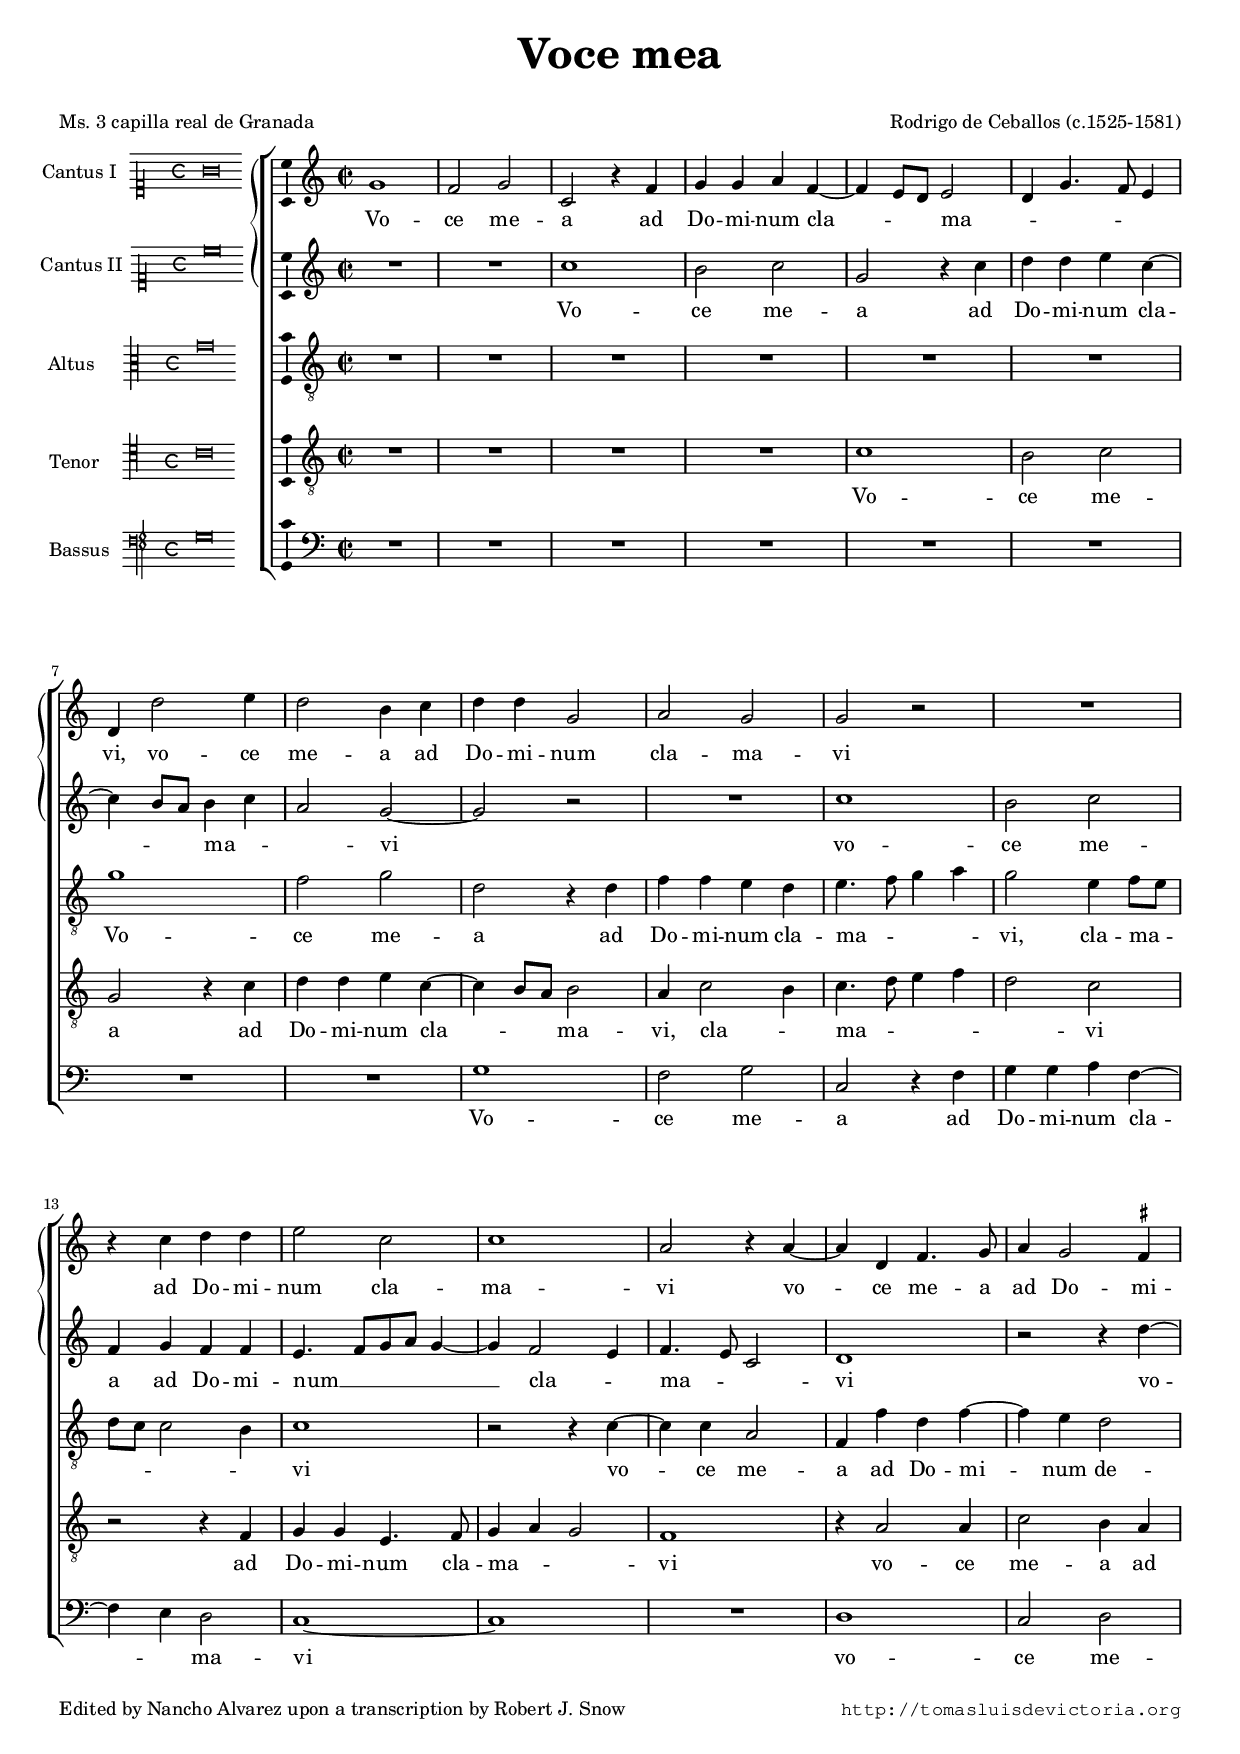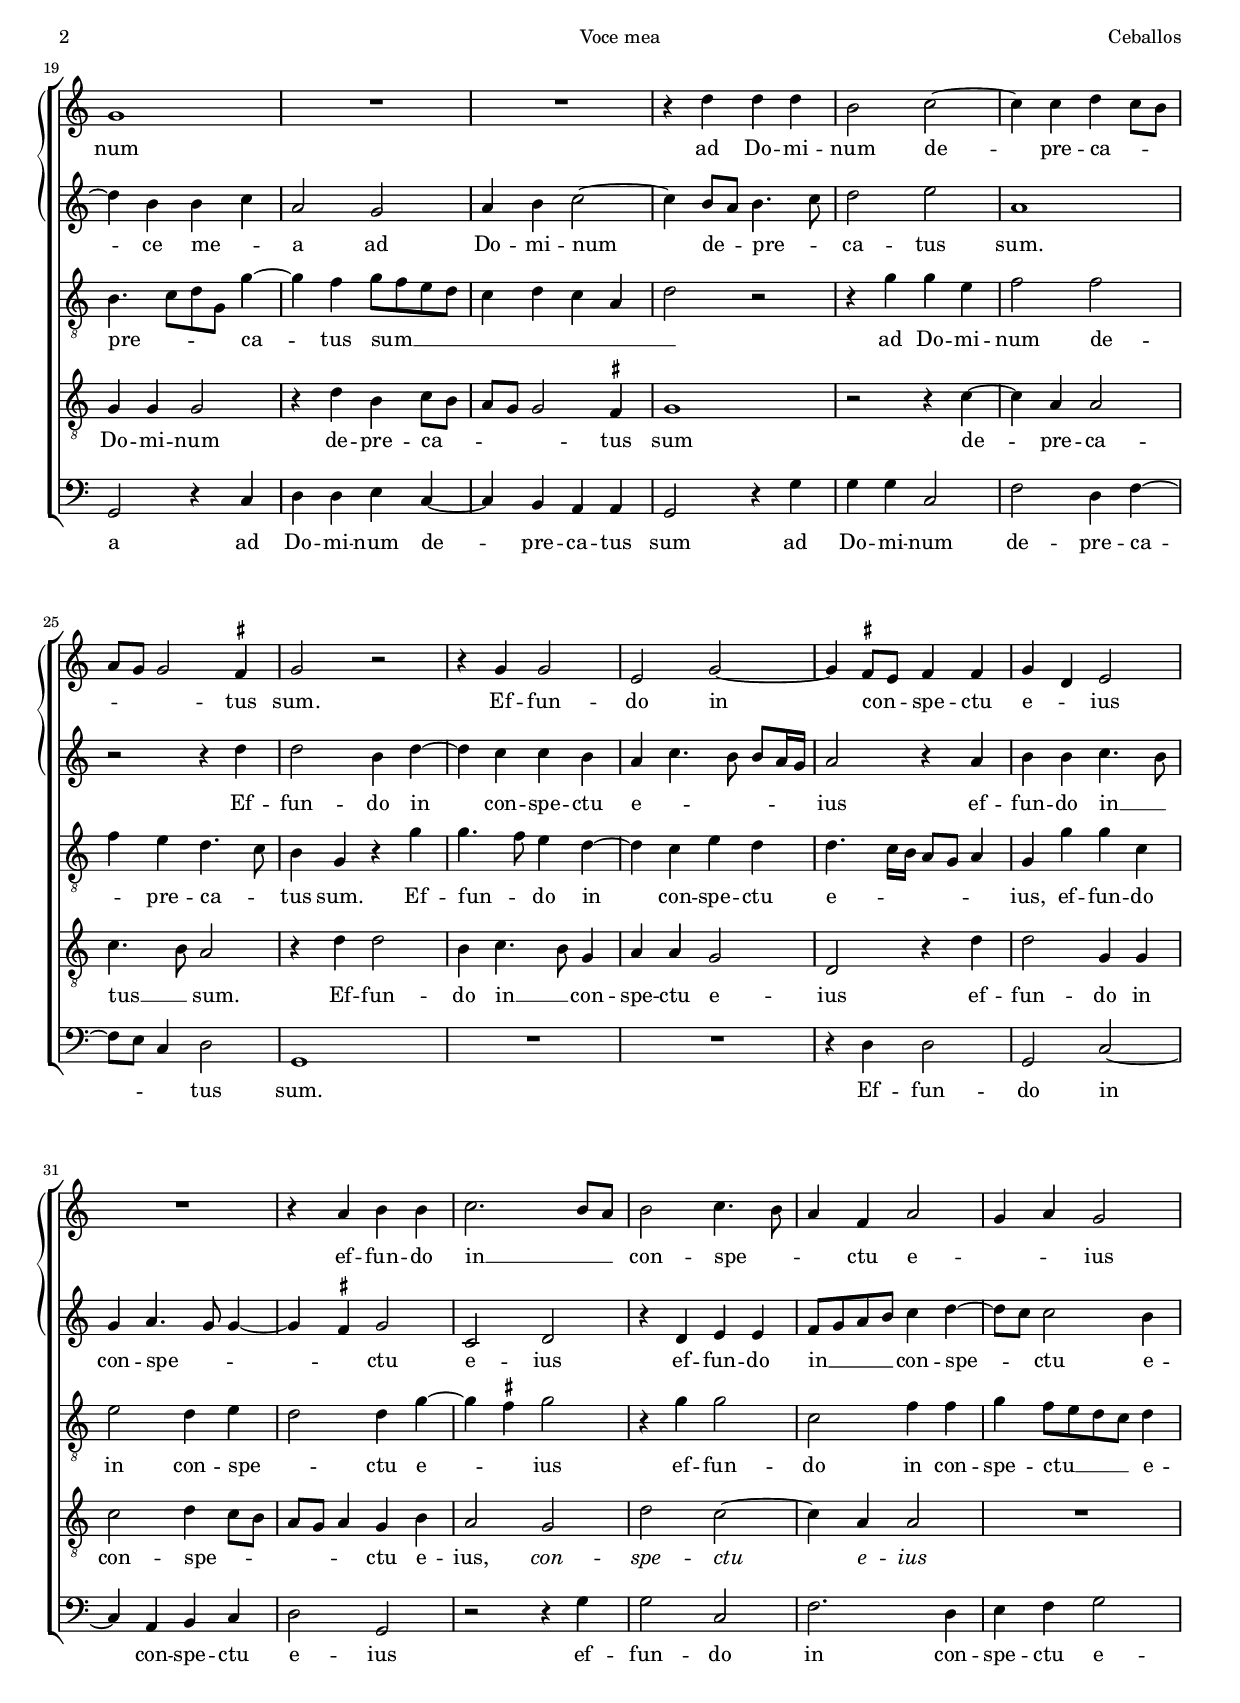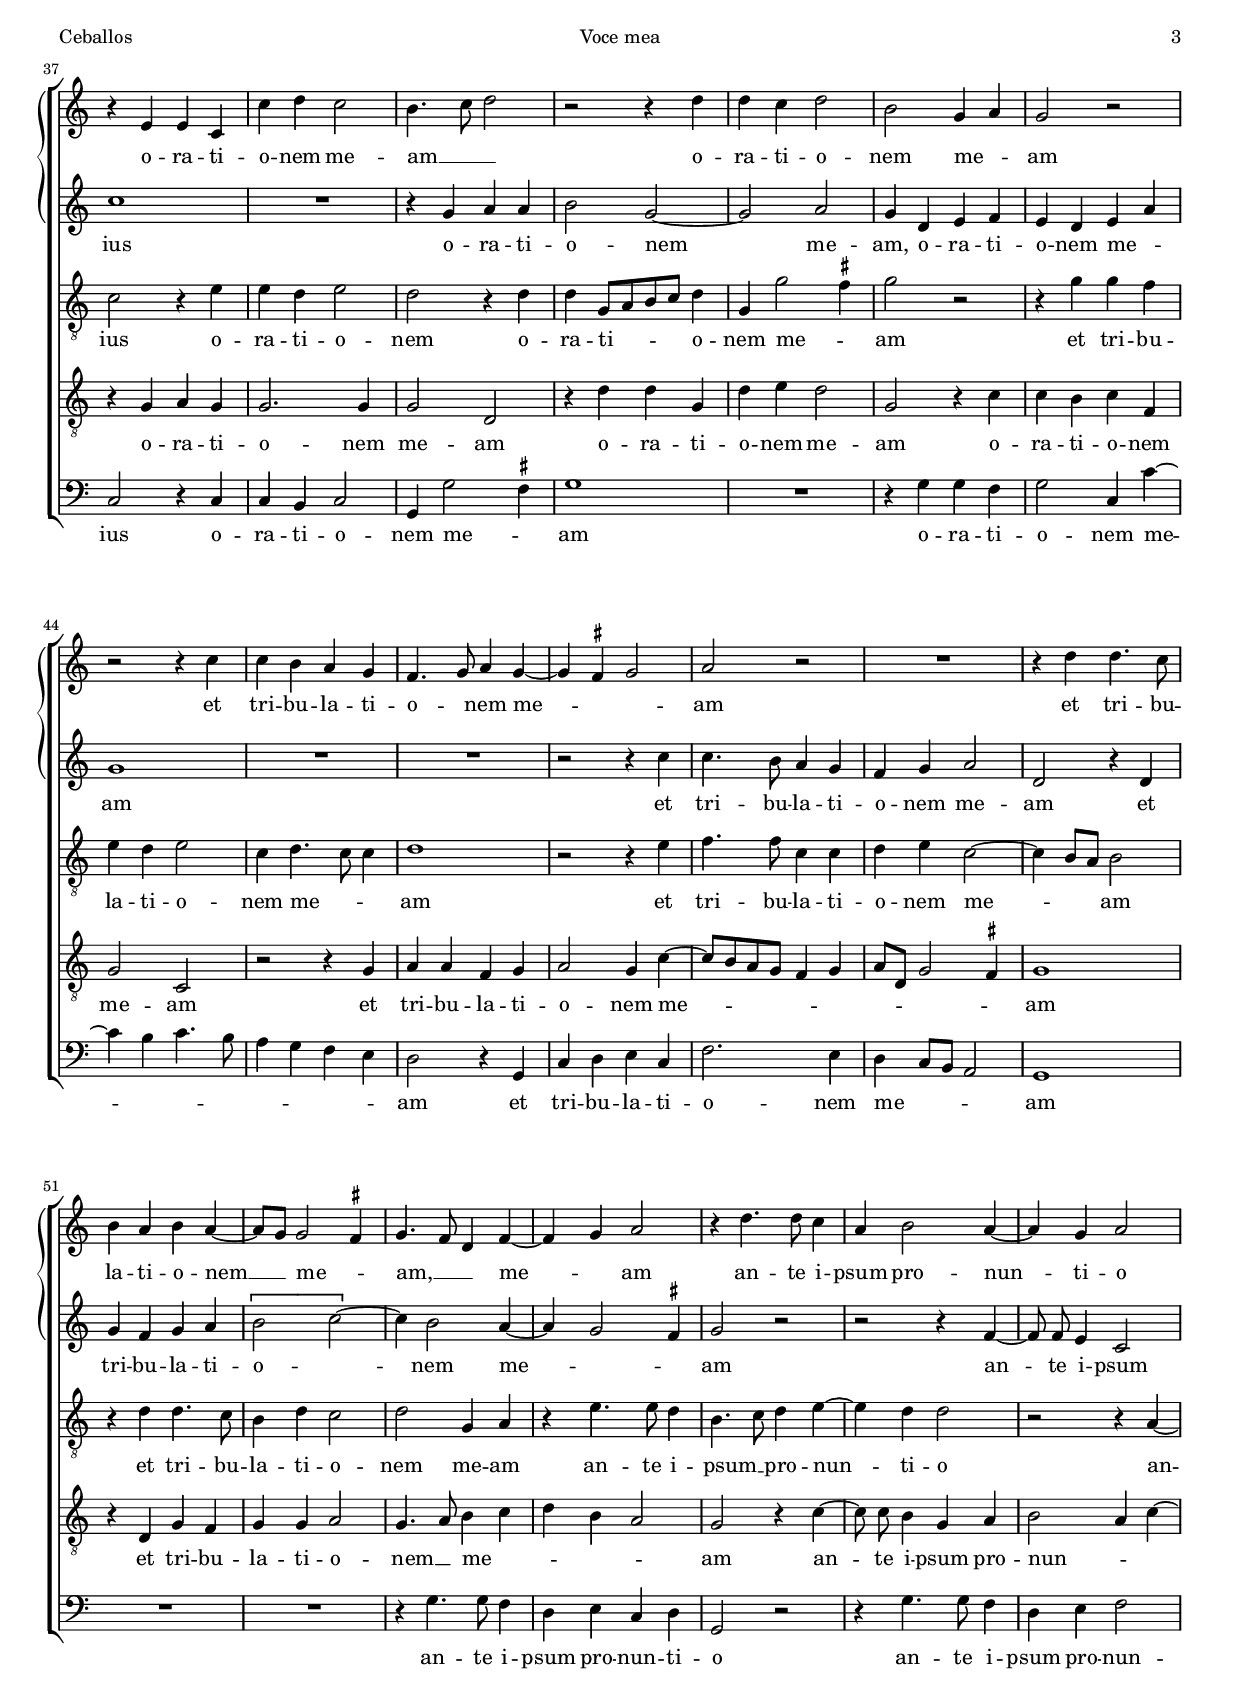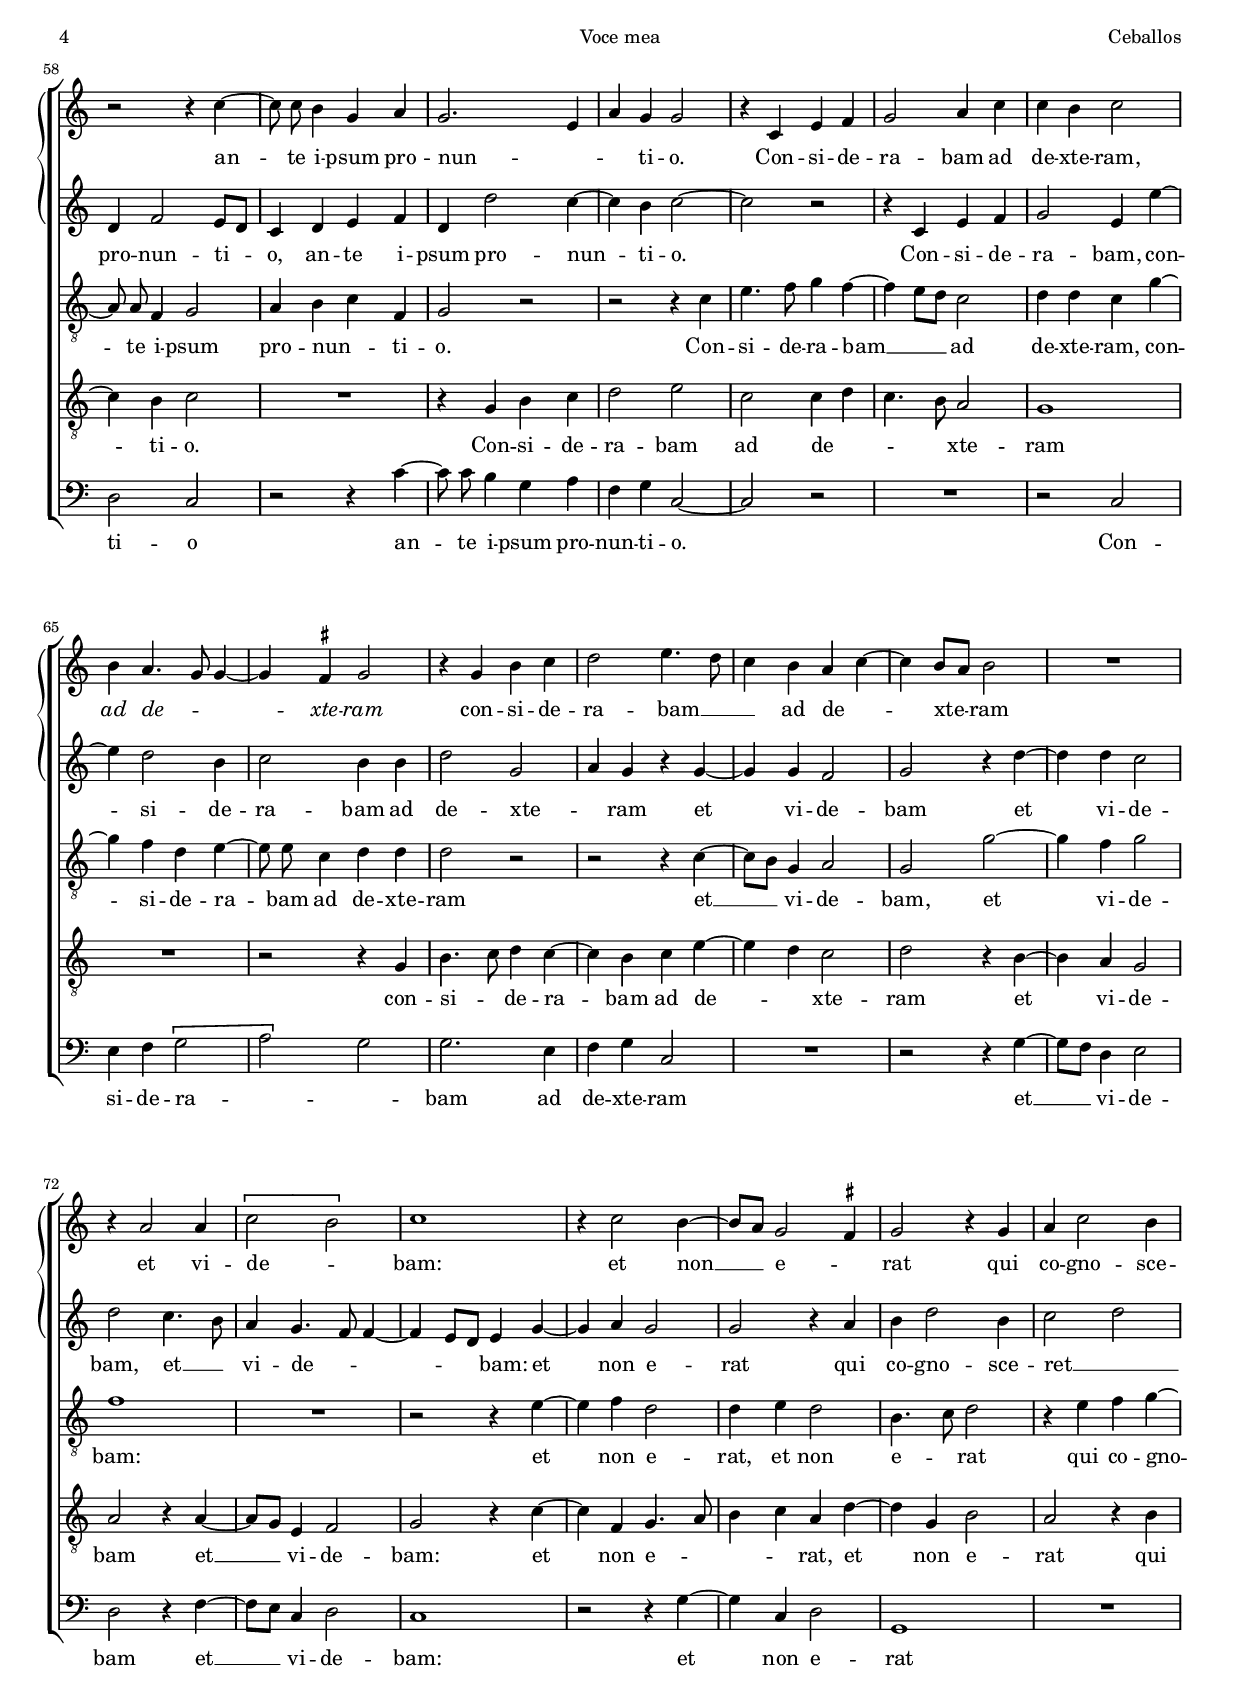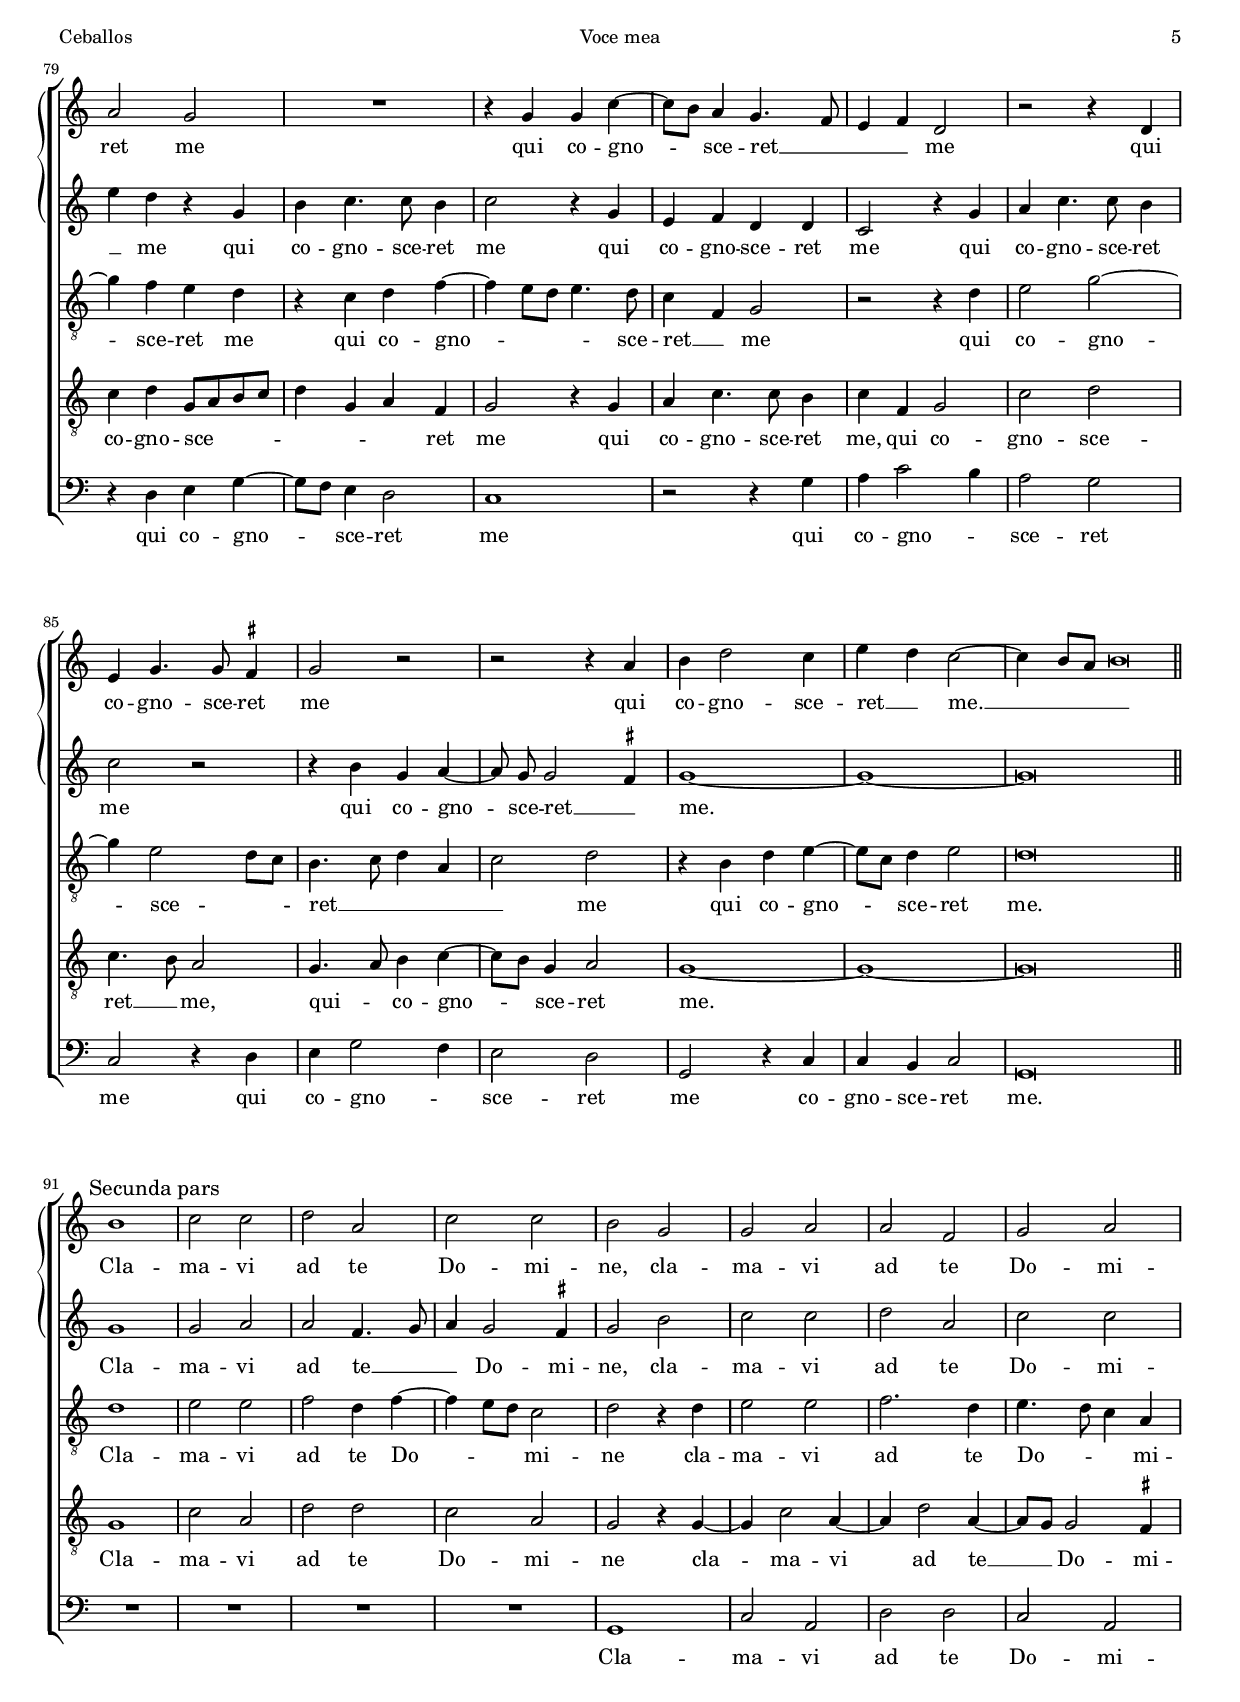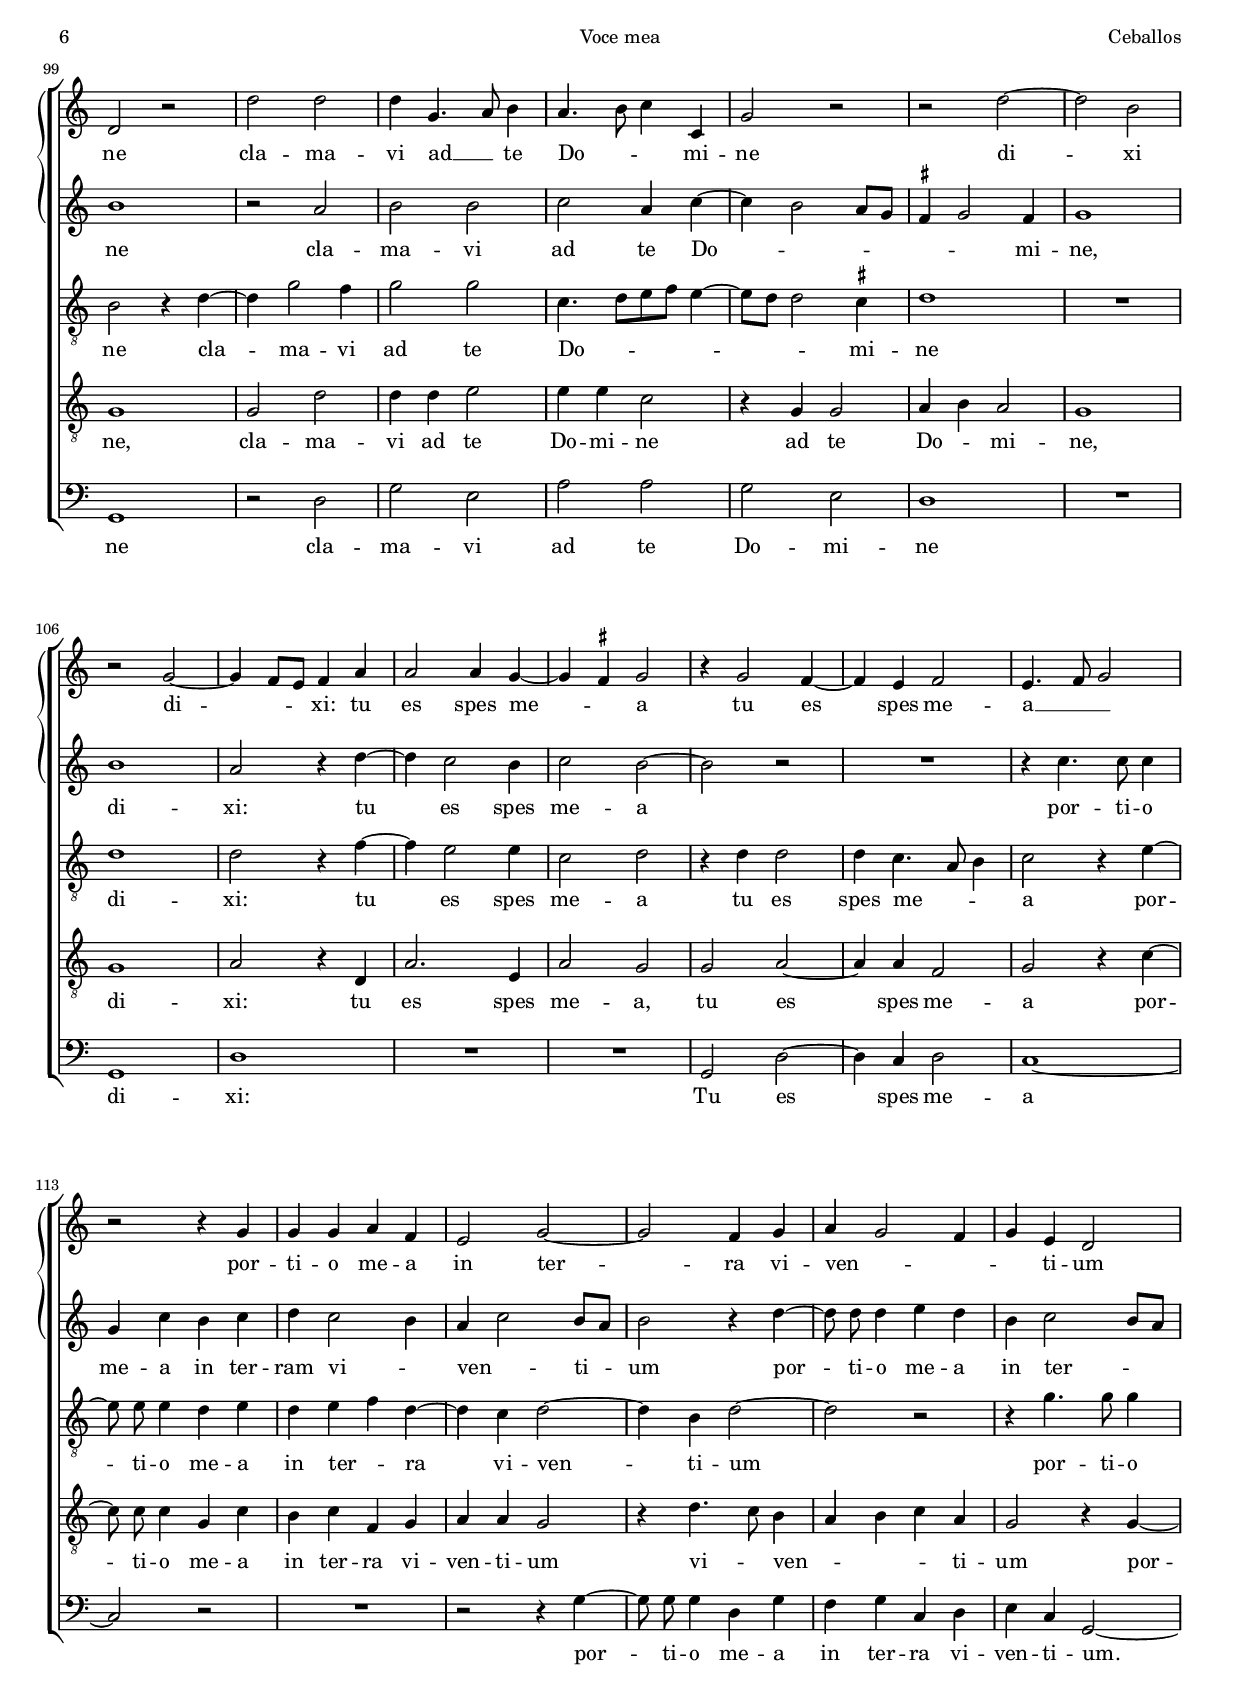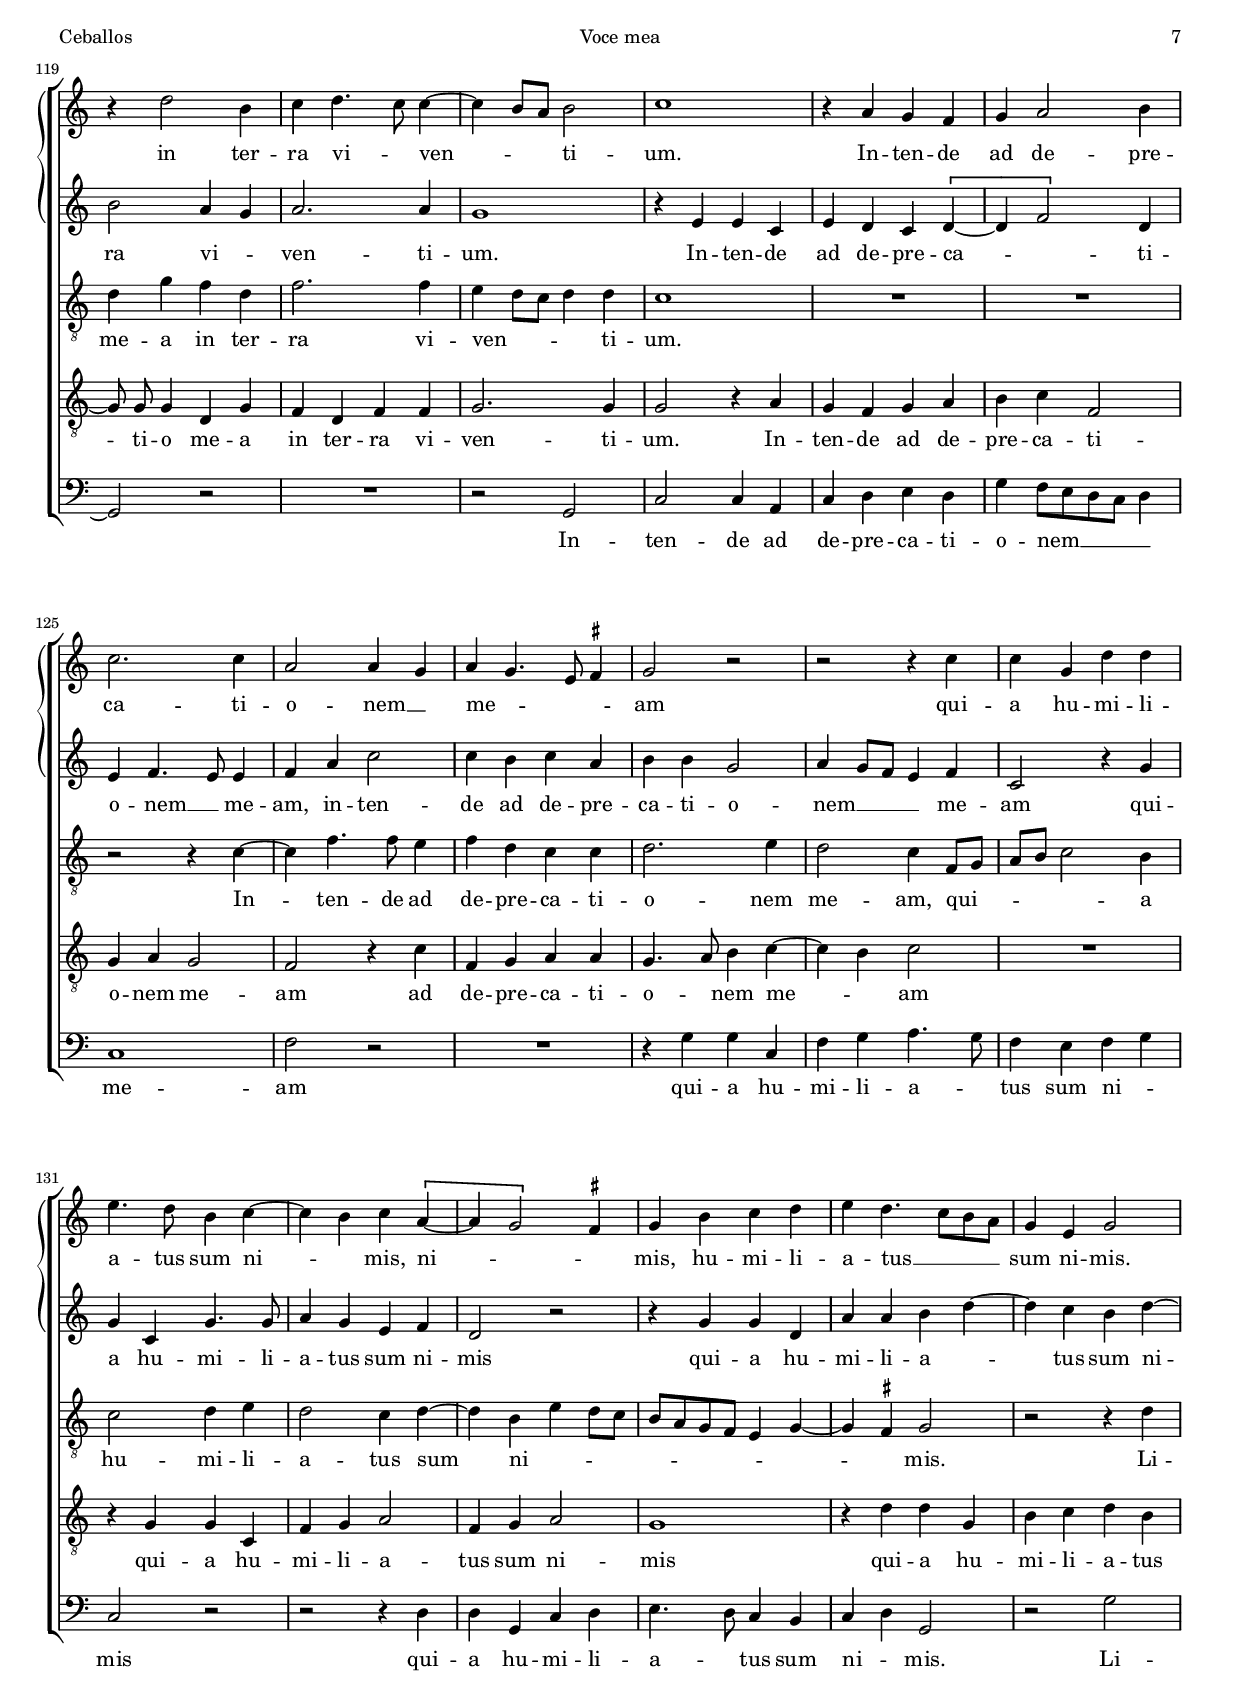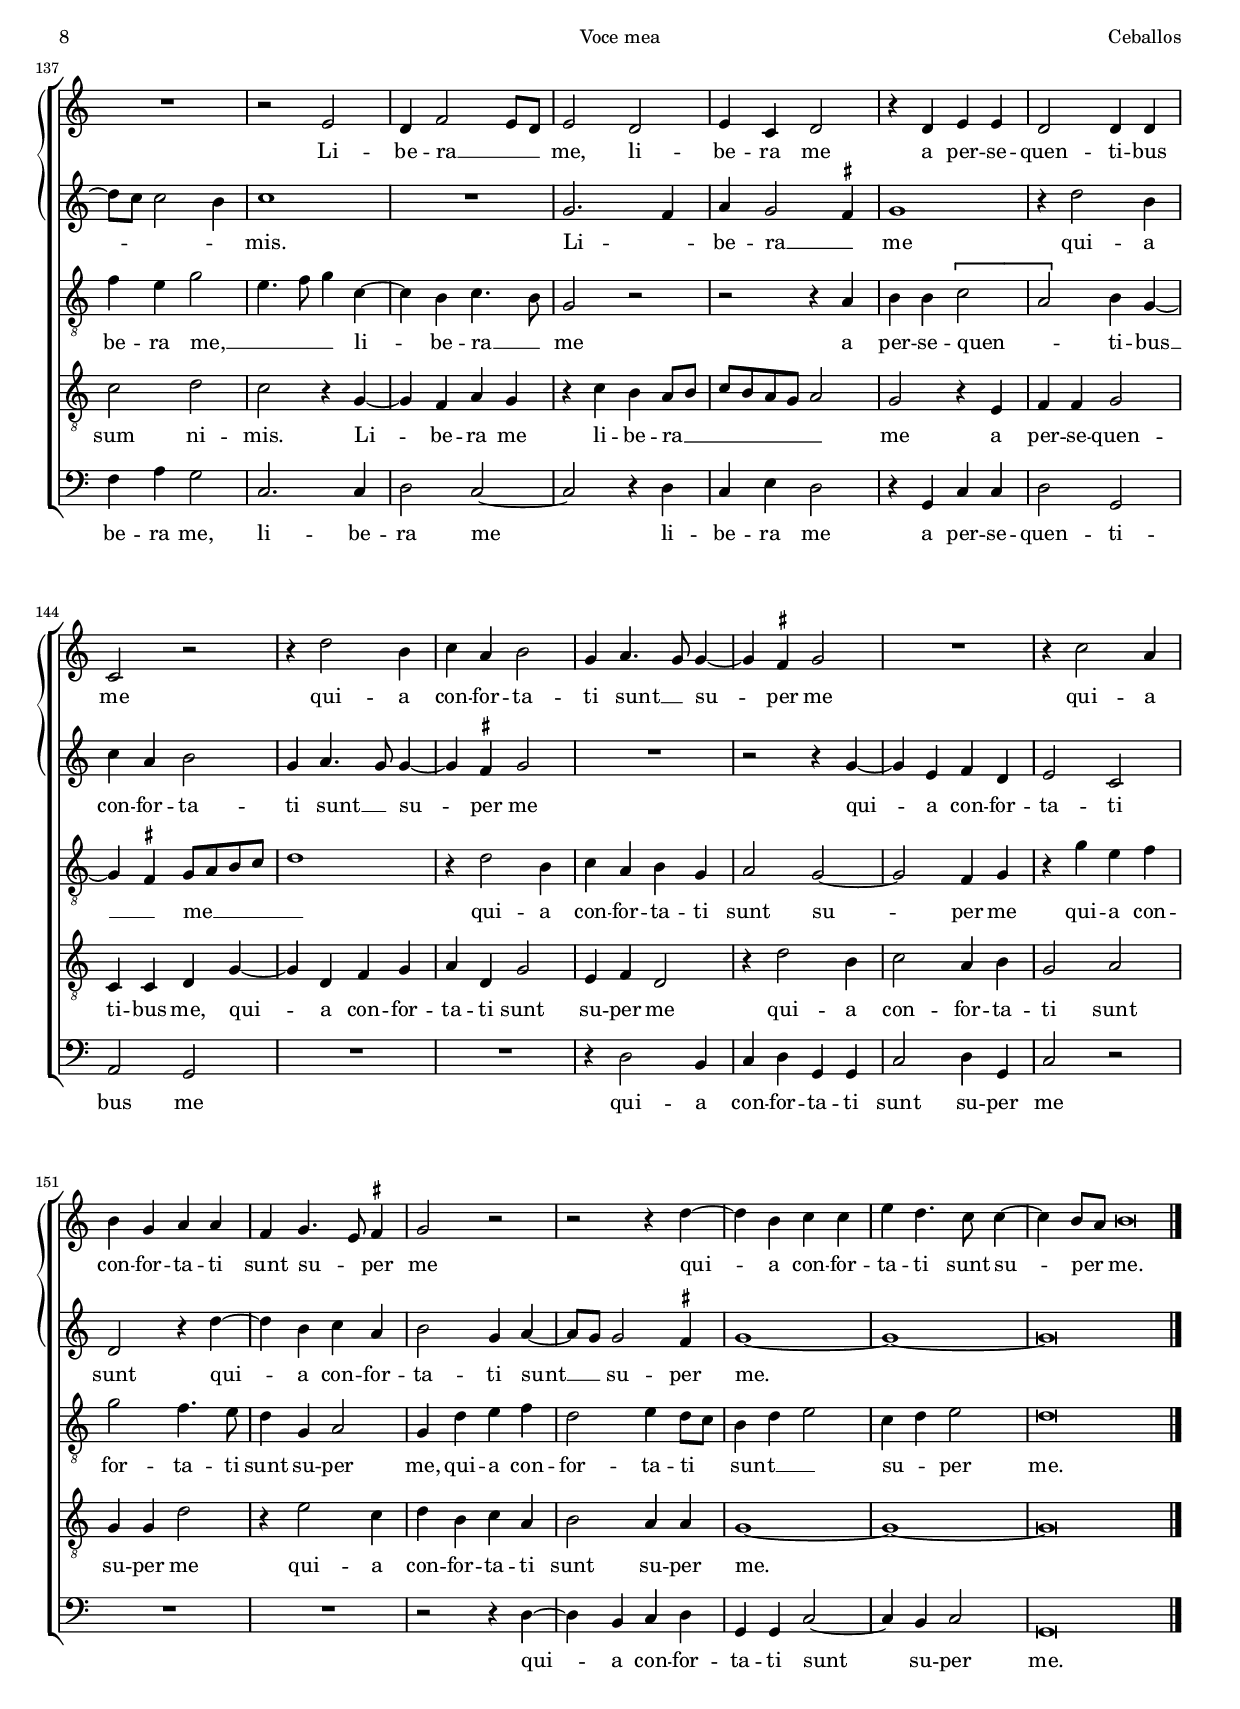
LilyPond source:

\version "2.18.0"

#(set-default-paper-size "a4")
#(set-global-staff-size 16.4)
#(ly:set-option 'point-and-click #f)
%mobile -s14.5 -i3.3

italicas=\override LyricText.font-shape = #'italic
rectas=\override LyricText.font-shape = #'upright
ss=\once \set suggestAccidentals = ##t
incipitwidth = 19
mtempo={\tempo 4 = 100}
mtempob={\tempo 4 = 50}
mt=#(define-music-function (parser location offset) (number?) ; move lyric text
      #{ \once \override LyricText.X-offset = -$offset #})

htitle="Voce mea"
hcomposer="Ceballos"

\header {
	title=\markup{\fontsize #3 "Voce mea"}
	%subtitle=""
	subsubtitle=\markup{\null \vspace #1 }
	composer="Rodrigo de Ceballos (c.1525-1581)"
        pdfauthor=\composer
	%opus="(-)"
	poet=\markup{"Ms. 3 capilla real de Granada"}
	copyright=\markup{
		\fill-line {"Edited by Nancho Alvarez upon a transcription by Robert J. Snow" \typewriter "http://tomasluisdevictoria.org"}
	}
%	tagline=""
}

global={\key c \major \time 2/2 \skip 1*90 \bar "||" \break
        \override Score.RehearsalMark.break-visibility=#end-of-line-invisible
        \override Score.RehearsalMark.self-alignment-X=#left
        \mark \markup{\fontsize #-1 "Secunda pars"}
        \skip 1*67
	\bar "|."
}


cantus=\relative c''{
	g1
	f2 g
	c,2 r4 f
	g g a f ~
	f e8 d e2
	d4 g4. f8 e4
	d4 d'2 e4
	d2 b4 c
	d d g,2
	a2 g
	g r 
	R1
	r4 c d d
	e2 c
	c1
	a2 r4 a ~
	a d, f4. g8
	a4 g2 \ss fis4
	g1
	R1*2
	r4 d' d d
	b2 c ~
	c4 c d c8 b
	a8 g g2 \ss fis4
	g2 r
	r4 g g2
	e2 g ~
	g4 \ss fis8 e fis4 fis
	g d e2
	R1
	r4 a b b
	c2. b8 a
	b2 c4. b8
	a4 f a2
	g4 a g2
	r4 e e c
	c' d c2
	b4. c8 d2
	r2 r4 d
	d c d2
	b g4 a
	g2 r
	r r4 c
	c b a g
	f4. g8 a4 g ~
	g \ss fis g2
	a r
	R1
	r4 d d4. c8
	b4 a b a ~
	a8 g g2 \ss fis4
	g4. f8 d4 f ~
	f g a2
	r4 d4. d8 c4
	a b2 a4 ~
	a g a2
	r2 r4 c ~
	c8 \noBeam c b4 g a
	g2. e4
	a g g2
	r4 c, e f
	g2 a4 c
	c b c2
	b4 a4. g8 g4 ~
	g \ss fis g2
	r4 g b c
	d2 e4. d8
	c4 b a c ~
	c b8 a b2
	R1
	r4 a2 a4
	\[c2 b\]
	c1
	r4 c2 b4 ~
	b8 a g2 \ss fis4
	g2 r4 g
	a c2 b4
	a2 g
	R1
	r4 g g c ~
	c8 b a4 g4. f8
	e4 f d2
	r2 r4 d
	e4 g4. g8 \ss fis4
	g2 r
	r2 r4 a
	b d2 c4
	e d c2 ~
	c4 b8 a \mtempob b\breve*1/4 \mtempo
	b1
	c2 c
	d a
	c c
	b g
	g a
	a f
	g a
	d, r
	d' d
	d4 g,4. a8 b4
	a4. b8 c4 c,
	g'2 r
	r2 d' ~
	d b
	r2 g ~
	g4 f8 e f4 a
	a2 a4 g ~
	g \ss fis g2
	r4 g2 f4 ~
	f e f2
	e4. f8 g2
	r2 r4 g
	g g a f
	e2 g ~
	g2 f4 g
	a4 g2 f4
	g e d2
	r4 d'2 b4
	c d4. c8 c4 ~
	c b8 a b2
	c1
	r4 a g f
	g a2 b4
	c2. c4
	a2 a4 g
	a g4. e8 \ss fis4
	g2 r
	r2 r4 c
	c g d' d
	e4. d8 b4 c ~
	c b c \[a ~
	a4 g2\] \ss fis4
	g4 b c d
	e d4. c8 b8 a
	g4 e g2
	R1
	r2 e
	d4 f2 e8 d
	e2 d
	e4 c d2
	r4 d e e
	d2 d4 d
	c2 r
	r4 d'2 b4
	c4 a b2
	g4 a4. g8 g4 ~
	g \ss fis g2
	R1
	r4 c2 a4
	b g a a
	f4 g4. e8 \ss fis4
	g2 r
	r2 r4 d' ~
	d b c c
	e d4. c8 c4 ~
	c b8 a \mtempob b\breve*1/4
}

cantusdos=\relative c''{
	R1*2
	c1
	b2 c
	g r4 c
	d d e c ~
	c4 b8 a b4 c
	a2 g ~
	g r
	R1
	c1
	b2 c
	f,4 g f f
	e4. f8[ g a] g4 ~
	g4 f2 e4
	f4. e8 c2
	d1
	r2 r4 d' ~
	d4 b b c
	a2 g
	a4 b c2 ~
	c4 b8 a b4. c8
	d2 e
	a,1
	r2 r4 d
	d2 b4 d ~
	d c c b
	a4 c4. b8 b[ a16 g]
	a2 r4 a
	b b c4. b8
	g4 a4. g8 g4 ~
	g \ss fis4 g2
	c,2 d
	r4 d e e
	f8 g a b c4 d ~
	d8 c c2 b4
	c1
	R1
	r4 g a a
	b2 g ~
	g a
	g4 d e f
	e d e a
	g1
	R1*2
	r2 r4 c
	c4. b8 a4 g
	f4 g a2
	d,2 r4 d
	g f g a
	\[b2 c ~ \] 
	c4 b2 a4 ~
	a g2 \ss fis4
	g2 r
	r2 r4 f4 ~
	f8 \noBeam f e4 c2
	d4 f2 e8 d
	c4 d e f
	d4 d'2 c4 ~
	c4 b c2 ~
	c r
	r4 c, e f
	g2 e4 e' ~
	e d2 b4
	c2 b4 b
	d2 g,
	a4 g r g ~
	g g f2
	g2 r4 d' ~
	d d c2
	d c4. b8
	a4 g4. f8 f4 ~
	f e8 d e4 g ~
	g a g2
	g2 r4 a
	b d2 b4
	c2 d
	e4 d r4 g,
	b c4. c8 b4 
	c2 r4 g
	e f d d
	c2 r4 g' 
	a c4. c8 b4
	c2 r
	r4 b g a ~
	a8 \noBeam g g2 \ss fis4
	g1 ~
	g ~
	g\breve*1/2
	g1
	g2 a
	a f4. g8 
	a4 g2 \ss fis4
	g2 b
	c c 
	d a
	c2 c
	b1
	r2 a
	b b
	c a4 c ~
	c b2 a8 g
	\ss fis4 g2 \ss fis4
	g1
	b
	a2 r4 d ~
	d c2 b4
	c2 b ~
	b2 r 
	R1
	r4 c4. c8 c4
	g4 c b c
	d c2 b4
	a4 c2 b8 a
	b2 r4 d ~
	d8 \noBeam d d4 e d
	b c2 b8 a
	b2 a4 g
	a2. a4
	g1
	r4 e e c
	e d c \[ d ~
	d4 f2\] d4
	e4 f4. e8 e4
	f a c2
	c4 b c a
	b b g2
	a4 g8 f e4 f
	c2 r4 g'
	g c, g'4. g8
	a4 g e f
	d2 r
	r4 g g d 
	a' a b d ~
	d c b d ~
	d8 c c2 b4
	c1
	R1
	g2. f4
	a4 g2 \ss fis4
	g1
	r4 d'2 b4
	c a b2
	g4 a4. g8 g4 ~
	g4 \ss fis g2
	R1
	r2 r4 g ~
	g e f d
	e2 c
	d r4 d' ~
	d4 b c a
	b2 g4 a ~
	a8 g g2 \ss fis4
	g1 ~
	g ~
	g\breve*1/2
}

altus=\relative c''{
	R1*6
	g1
	f2 g
	d r4 d
	f f e d
	e4. f8 g4 a
	g2 e4 f8 e
	d8 c c2 b4
	c1
	r2 r4 c ~
	c c a2
	f4 f' d f ~
	f e d2
	b4. c8[ d g,] g'4 ~
	g f g8 f e d % Snow \ss fis4 g8 fis
	c4 d c a
	d2 r
	r4 g g e
	f2 f
	f4 e d4. c8
	b4 g r g'
	g4. f8 e4 d ~
	d c e d
	d4. c16 b a8 g a4
	g g' g c,
	e2 d4 e
	d2 d4 g ~
	g \ss fis4 g2
	r4 g g2
	c,2 f4 f
	g f8[ e d c] d4
	c2 r4 e
	e d e2
	d2 r4 d
	d4 g,8[ a b c] d4
	g,4 g'2 \ss fis4
	g2 r
	r4 g g f
	e d e2
	c4 d4. c8 c4 % Snow \ss cis8 cis4
	d1
	r2 r4 e
	f4. f8 c4 c
	d4 e c2 ~
	c4 b8 a b2
	r4 d d4. c8
	b4 d c2
	d g,4 a
	r4 e'4. e8 d4
	b4. c8 d4 e ~
	e d d2
	r2 r4 a ~
	a8 \noBeam a f4 g2
	a4 b c f, 
	g2 r
	r2 r4 c
	e4. f8 g4 f ~
	f e8 d c2
	d4 d c g' ~
	g4 f d e ~
	e8 \noBeam e c4 d d
	d2 r
	r r4 c ~
	c8 b g4 a2
	g2 g' ~
	g4 f g2
	f1
	R1
	r2 r4 e ~
	e f d2
	d4 e d2
	b4. c8 d2
	r4 e f g ~
	g4 f e d
	r4 c d f ~
	f e8 d e4. d8
	c4 f, g2
	r2 r4 d'
	e2 g ~
	g4 e2 d8 c
	b4. c8 d4 a
	c2 d
	r4 b d e ~
	e8 c d4 e2
	d\breve*1/2
	d1
	e2 e
	f d4 f ~
	f e8 d c2
	d2 r4 d
	e2 e
	f2. d4
	e4. d8 c4 a
	b2 r4 d ~
	d g2 f4
	g2 g
	c,4. d8[ e f] e4 ~
	e8 d d2 \ss cis4
	d1
	R1
	d
	d2 r4 f ~
	f e2 e4
	c2 d
	r4 d d2
	d4 c4. a8 b4
	c2 r4 e ~
	e8 \noBeam e8 e4 d e
	d e f d ~
	d c d2 ~
	d4 b d2 ~
	d r
	r4 g4. g8 g4
	d4 g f d
	f2. f4
	e d8 c d4 d
	c1
	R1*2
	r2 r4 c ~
	c f4. f8 e4
	f d c c
	d2. e4
	d2 c4 f,8 g
	a b c2 b4
	c2 d4 e
	d2 c4 d ~
	d b e d8 c
	b8 a g f e4 g ~
	g \ss fis g2
	r2 r4 d'
	f e g2
	e4. f8 g4 c, ~
	c b c4. b8
	g2 r
	r2 r4 a
	b b \[c2
	a\] b4 g ~
	g \ss fis g8 a b c
	d1
	r4 d2 b4
	c a b g
	a2 g ~
	g f4 g
	r4 g' e f
	g2 f4. e8
	d4 g, a2
	g4 d' e f
	d2 e4 d8 c
	b4 d e2
	c4 d e2
	d\breve*1/2
}

tenor=\relative c'{
	R1*4
	c1
	b2 c
	g2 r4 c
	d d e c ~
	c b8 a b2
	a4 c2 b4
	c4. d8 e4 f
	d2 c
	r2 r4 f,
	g g e4. f8
	g4 a g2
	f1
	r4 a2 a4
	c2 b4 a
	g4 g g2
	r4 d' b c8 b
	a g g2 \ss fis4
	g1
	r2 r4 c ~
	c a a2
	c4. b8 a2
	r4 d d2
	b4 c4. b8 g4
	a4 a g2
	d r4 d'
	d2 g,4 g
	c2 d4 c8 b
	a g a4 g b
	a2 g
	d'2 c ~
	c4 a a2
	R1
	r4 g a g
	g2. g4
	g2 d
	r4 d' d g,
	d' e d2
	g,2 r4 c
	c4 b c f,
	g2 c,
	r2 r4 g'
	a a f g
	a2 g4 c ~
	c8 b a g f4 g
	a8 d, g2 \ss fis4
	g1
	r4 d g f
	g g a2
	g4. a8 b4 c
	d b a2
	g2 r4 c ~
	c8 \noBeam c b4 g a
	b2 a4 c ~
	c b c2
	R1
	r4 g b c
	d2 e
	c c4 d
	c4. b8 a2
	g1
	R1
	r2 r4 g
	b4. c8 d4 c ~
	c4 b c e ~
	e d c2
	d r4 b ~
	b4 a g2
	a r4 a ~
	a8 g e4 f2
	g2 r4 c ~
	c f, g4. a8
	b4 c a d ~
	d g, b2
	a r4 b
	c4 d g,8a b c
	d4 g, a f
	g2 r4 g
	a4 c4. c8 b4
	c f, g2
	c d
	c4. b8 a2
	g4. a8 b4 c ~
	c8 b g4 a2
	g1 ~
	g ~
	g\breve*1/2
	g1
	c2 a
	d d
	c a
	g2 r4 g ~
	g c2 a4 ~
	a d2 a4 ~
	a8 g g2 \ss fis4
	g1
	g2 d'
	d4 d e2
	e4 e c2
	r4 g g2
	a4 b a2
	g1
	g
	a2 r4 d,
	a'2. e4
	a2 g
	g2 a ~
	a4 a f2
	g r4 c ~
	c8 \noBeam c c4 g c
	b c f, g
	a a g2
	r4 d'4. c8 b4
	a b c a
	g2 r4 g ~
	g8 \noBeam g g4 d4 g
	f d f f
	g2. g4
	g2 r4 a
	g f g a
	b c f,2
	g4 a g2
	f2 r4 c'
	f,4 g a a
	g4. a8 b4 c ~
	c b c2
	R1
	r4 g g c,
	f g a2
	f4 g a2
	g1
	r4 d' d g,
	b c d b
	c2 d
	c r4 g ~
	g f a g
	r4 c b a8 b
	c8 b a g a2
	g2 r4 e
	f4 f g2
	c,4 c d g ~
	g d f g
	a4 d, g2
	e4 f d2
	r4 d'2 b4
	c2 a4 b
	g2 a
	g4 g d'2
	r4 e2 c4
	d b c a
	b2 a4 a
	g1 ~
	g ~
	g\breve*1/2
}

bassus=\relative c'{
	R1*8
	g1
	f2 g
	c,2 r4 f
	g g a f ~
	f4 e d2
	c1 ~
	c
	R1
	d1
	c2 d
	g,2 r4 c
	d d e c ~
	c b a a
	g2 r4 g'
	g g c,2 
	f2 d4 f ~
	f8 e c4 d2
	g,1
	R1*2
	r4 d' d2
	g,2 c ~
	c4 a b c
	d2 g,
	r2 r4 g'
	g2 c,
	f2. d4
	e f g2
	c,2 r4 c
	c b c2
	g4 g'2 \ss fis4
	g1
	R1
	r4 g g f
	g2 c,4 c' ~
	c4 b c4. b8
	a4 g f e
	d2 r4 g,
	c d e c
	f2. e4
	d4 c8 b a2
	g1
	R1*2
	r4 g'4. g8 f4
	d e c d
	g,2 r
	r4 g'4. g8 f4
	d4 e f2
	d2 c
	r2 r4 c' ~
	c8 \noBeam c b4 g a
	f4 g c,2 ~
	c r
	R1
	r2 c
	e4 f \[g2
	a\] g
	g2. e4
	f g c,2
	R1
	r2 r4 g' ~
	g8 f d4 e2
	d2 r4 f ~
	f8 e c4 d2
	c1
	r2 r4 g' ~
	g c,4 d2
	g,1
	R1
	r4 d' e g ~
	g8 f e4 d2
	c1
	r2 r4 g'
	a c2 b4
	a2 g
	c,2 r4 d
	e g2 f4
	e2 d
	g,2 r4 c
	c b c2
	g\breve*1/2
	R1*4
	g1
	c2 a
	d d
	c2 a
	g1
	r2 d'
	g e
	a a
	g e
	d1
	R1
	g,
	d'
	R1*2
	g,2 d' ~
	d4 c d2
	c1 ~
	c2 r
	R1
	r2 r4 g' ~
	g8 \noBeam g g4 d g
	f g c, d
	e c g2 ~
	g r
	R1
	r2 g
	c2 c4 a
	c d e d
	g f8[ e d c] d4
	c1
	f2 r
	R1
	r4 g g c,
	f g a4. g8
	f4 e f g
	c,2 r
	r2 r4 d
	d g, c d
	e4. d8 c4 b
	c d g,2
	r2 g'
	f4 a g2
	c,2. c4
	d2 c ~
	c2 r4 d
	c e d2
	r4 g, c c
	d2 g,
	a g
	R1*2
	r4 d'2 b4
	c d g, g
	c2 d4 g,
	c2 r
	R1*2
	r2 r4 d ~
	d b c d
	g, g c2 ~
	c4 b c2
	g\breve*1/2
}

textocantus=\lyricmode{
Vo -- ce me -- a 
ad Do -- mi -- num cla -- _ _ ma -- _ _ _ _ vi,
vo -- ce me -- a ad Do -- mi -- num cla -- ma -- vi
ad Do -- mi -- num cla -- ma -- vi
vo -- ce me -- a 
ad Do -- mi -- num
ad Do -- mi -- num de -- pre -- ca -- _ _ _ _ _ tus sum.
Ef -- fun -- do in con -- _ spe -- ctu e -- _ ius
ef -- fun -- do in __ _ _ con -- spe -- _ _ ctu e -- _ _ ius
o -- ra -- ti -- o -- nem me -- am __ _ _ 
o -- ra -- ti -- o -- nem me -- _ am
et tri -- bu -- la -- ti -- o -- _ nem me -- _ _ am
et tri -- bu -- la -- ti -- o -- nem __ _ me -- _ am, __ _ _ me -- _ am
an -- te i -- psum pro -- nun -- ti -- o
an -- te i -- psum pro -- nun -- _ _ ti -- o.
Con -- si -- de -- ra -- bam ad de -- xte -- ram,
\italicas
ad de -- _ _ xte -- ram
\rectas
con -- si -- de -- ra -- \mt #.5 bam __ _ _ ad de -- _ xte -- _ ram
et vi -- de -- _ bam:
et non __ _ e -- _ rat
qui co -- gno -- sce -- ret me
qui co -- gno -- _ sce -- ret __ _ _ _ me
qui co -- gno -- sce -- ret me
qui co -- gno -- sce -- ret __ _ me. __ _ _ _ 
Cla -- ma -- vi ad te Do -- mi -- ne,
cla -- ma -- vi ad te Do -- mi -- ne
cla -- ma -- vi ad __ _ te Do -- _ _ mi -- ne
di -- xi
di -- _ _ xi:
tu es spes me -- _ a
tu es spes me -- a __ _ _ 
por -- ti -- o me -- a in ter -- ra vi -- ven -- _ _ _ ti -- um
in ter -- ra vi -- _ ven -- _ _ ti -- um.
In -- ten -- de ad de -- pre -- ca -- ti -- o -- \mt #.5 nem __ _ me -- _ _ _ am
qui -- a hu -- mi -- li -- a -- tus sum ni -- _ mis,
ni -- _ _ mis,
hu -- mi -- li -- a -- tus __ _ _ _ sum ni -- mis.
Li -- be -- ra __ _ _ me,
li -- be -- ra me
a per -- se -- quen -- ti -- bus me
qui -- a con -- for -- ta -- ti \mt #.5 sunt __ _ su -- per me
qui -- a con -- for -- ta -- ti sunt su -- _ per me
qui -- a con -- for -- ta -- ti sunt su -- per _ me.
}

textocantusdos=\lyricmode{
Vo -- ce me -- a
ad Do -- mi -- num \mt #.5 cla -- _ _ ma -- _ _ vi
vo -- ce me -- a ad Do -- mi -- num __ _ _ _ _ cla -- _ ma -- _ _ vi
vo -- ce me -- _ a
ad Do -- mi -- num de -- _ pre -- _ ca -- tus sum.
Ef -- fun -- do in con -- spe -- ctu e -- _ _ _ _ _ ius
ef -- fun -- do in __ _ con -- spe -- _ _ _ ctu e -- ius
ef -- fun -- do in __ _ _ _ con -- spe -- _ ctu e -- ius
o -- ra -- ti -- o -- nem me -- am,
o -- ra -- ti -- o -- nem me -- _ am
et tri -- bu -- la -- ti -- o -- nem me -- am
et tri -- bu -- la -- ti -- o -- _ nem me -- _ _ am
an -- te i -- psum pro -- nun -- ti -- _ o,
an -- te i -- psum pro -- nun -- ti -- o.
Con -- si -- de -- ra -- bam,
\mt #.5 con -- si -- de -- ra -- bam 
ad de -- xte -- _ ram
et vi -- de -- bam
et vi -- de -- bam,
et __ _ vi -- de -- _ _ _ _ \mt #1.4 bam:
et non e -- rat
qui co -- gno -- sce -- ret __ _ _ me
qui co -- gno -- sce -- ret me
qui co -- gno -- sce -- ret me
qui co -- gno -- sce -- ret me
qui co -- gno -- sce -- ret __ _ me.
Cla -- ma -- vi ad te __ _ _ Do -- mi -- ne,
cla -- ma -- vi ad te Do -- mi -- ne
cla -- ma -- vi ad te Do -- _ _ _ _ _ mi -- ne,
di -- xi:
tu es spes me -- a
por -- ti -- o me -- a in ter -- ram vi -- _ ven -- _ ti -- _ um
por -- ti -- o me -- a in ter -- _ _ ra vi -- _ ven -- ti -- um.
In -- ten -- de ad de -- pre -- ca -- _ ti -- o -- \mt #.5 nem __ _ me -- am,
in -- ten -- de ad de -- pre -- ca -- ti -- o -- \mt #.5 nem __ _ _ _ me -- am
qui -- a hu -- mi -- li -- a -- tus sum ni -- mis
qui -- a hu -- mi -- li -- a -- _ tus sum ni -- _ _ _ mis.
Li -- _ be -- ra __ _ me
qui -- a con -- for -- ta -- ti \mt #.5 sunt __ _ su -- per me
qui -- a con -- for -- ta -- ti sunt
qui -- a con -- for -- ta -- ti sunt __ _ su -- per me.
}

textoaltus=\lyricmode{
Vo -- ce me -- a
ad Do -- mi -- num cla -- ma -- _ _ _ vi,
cla -- ma -- _ _ _ _ _ vi
vo -- ce me -- a ad Do -- mi -- num de -- pre -- _ _ _ ca -- tus sum __ _ _ _ _ _ _ _ _ 
ad Do -- mi -- num de -- _ pre -- ca -- _ tus sum.
Ef -- fun -- _ do in con -- spe -- ctu e -- _ _ _ _ _ ius,
ef -- fun -- do in con -- spe -- _ ctu e -- _ ius
ef -- fun -- do in con -- spe -- ctu __ _ _ _ e -- ius
o -- ra -- ti -- o -- nem
o -- ra -- ti -- _ _ _ o -- nem me -- _ am
et tri -- bu -- la -- ti -- o -- nem me -- _ _ am
et tri -- bu -- la -- ti -- o -- nem me -- _ _ am
et tri -- bu -- la -- ti -- o -- nem me -- am
an -- te i -- \mt #1 psum __ _ pro -- nun -- ti -- o
an -- te i -- psum pro -- nun -- _ ti -- o.
Con -- si -- de -- ra -- bam __ _ _ ad de -- xte -- ram,
\mt #.5 con -- si -- de -- ra -- bam ad de -- xte -- ram
et __ _ vi -- de -- bam,
et vi -- de -- bam:
et non e -- rat,
et non e -- _ rat
qui co -- gno -- sce -- ret me
qui co -- gno -- _ _ _ sce -- ret __ _ me
qui co -- gno -- sce -- _ _ ret __ _ _ _ _ me
qui co -- gno -- _ sce -- ret me.
Cla -- ma -- vi ad te Do -- _ _ mi -- ne
cla -- ma -- vi ad te Do -- _ _ mi -- ne
cla -- ma -- vi ad te Do -- _ _ _ _ _ _ mi -- ne
di -- xi:
tu es spes me -- a
tu es spes me -- _ _ a
\mt #1 por -- ti -- o me -- a in ter -- _ ra vi -- ven -- ti -- um
por -- ti -- o me -- a in ter -- ra vi -- ven -- _ _ _ ti -- um.
In -- ten -- de ad de -- pre -- ca -- ti -- o -- nem me -- am,
qui -- _ _ _ _ a hu -- mi -- li -- a -- tus sum ni -- _ _ _ _ _ _ _ _ _ _ mis.
Li -- be -- ra me, __ _ _ _ 
li -- be -- ra __ _ me
a per -- se -- quen -- _ ti -- \mt #1 bus __ _ me __ _ _ _ _ 
qui -- a con -- for -- ta -- ti sunt su -- per me
qui -- a con -- for -- ta -- ti sunt su -- per me,
qui -- a con -- for -- ta -- ti _ \mt #.5 sunt __ _ _ su -- _ per me.
}

textotenor=\lyricmode{
Vo -- ce me -- a
ad Do -- mi -- num cla -- _ _ ma -- vi,
cla -- _ ma -- _ _ _ _ vi
ad Do -- mi -- num cla -- ma -- _ _ vi
vo -- ce me -- a ad Do -- mi -- num 
de -- pre -- ca -- _ _ _ _ tus sum
de -- pre -- ca -- tus __ _ \mt #1 sum.
Ef -- fun -- do in __ _ con -- spe -- ctu e -- ius
ef -- fun -- do in con -- spe -- _ _ _ _ _ ctu e -- ius,
\italicas
con -- spe -- ctu e -- ius
\rectas
o -- ra -- ti -- o -- nem me -- am
o -- ra -- ti -- o -- nem me -- am
o -- ra -- ti -- o -- nem me -- am
et tri -- bu -- la -- ti -- o -- nem me -- _ _ _ _ _ _ _ _ _ am
et tri -- bu -- la -- ti -- o -- \mt #.5 nem __ _ me -- _ _ _ _ am
an -- te i -- psum pro -- nun -- _ _ ti -- o.
Con -- si -- de -- ra -- bam ad de -- _ _ _ xte -- ram
con -- si -- _ de -- ra -- bam ad de -- _ xte -- ram
et vi -- de -- bam
et __ _ vi -- de -- bam:
et non e -- _ _ _ rat,
et non e -- rat
qui co -- gno -- sce -- _ _ _ _ _ _ ret me
qui co -- gno -- sce -- ret me,
qui co -- gno -- sce -- \mt #.5 ret __ _ me,
qui -- _ co -- gno -- _ sce -- ret me.
Cla -- ma -- vi ad te Do -- mi -- ne
cla -- ma -- vi ad te __ _ Do -- mi -- ne,
cla -- ma -- vi ad te Do -- mi -- ne
ad te \mt #.4 Do -- _ mi -- ne,
di -- xi:
tu es spes me -- a,
tu es spes me -- a
\mt #1 por -- ti -- o me -- a in ter -- ra vi -- ven -- ti -- um
vi -- _ ven -- _ _ _ ti -- um
por -- ti -- o me -- a in ter -- ra vi -- ven -- ti -- um.
In -- ten -- de
ad de -- pre -- ca -- ti -- o -- nem me -- am
ad de -- pre -- ca -- ti -- o -- _ nem me -- _ am
qui -- a hu -- mi -- li -- a -- tus sum ni -- mis
qui -- a hu -- mi -- li -- a -- tus sum ni -- mis.
Li -- be -- ra me
li -- be -- ra __ _ _ _ _ _ _ me
a per -- se -- quen -- ti -- bus me,
qui -- a con -- for -- ta -- ti sunt su -- per me
qui -- a con -- for -- ta -- ti sunt su -- per me
qui -- a con -- for -- ta -- ti sunt su -- per me.
}

textobassus=\lyricmode{
Vo -- ce me -- a
ad Do -- mi -- num cla -- _ ma -- vi
vo -- ce me -- a
ad Do -- mi -- num de -- pre -- ca -- tus sum
ad Do -- mi -- num
de -- pre -- ca -- _ _ tus sum.
Ef -- fun -- do in con -- spe -- ctu e -- ius
ef -- fun -- do in con -- spe -- ctu e -- ius
o -- ra -- ti -- o -- nem me -- _ am
o -- ra -- ti -- o -- nem me -- _ _ _ _ _ _ _ am
et tri -- bu -- la -- ti -- o -- nem me -- _ _ _ am
an -- te i -- psum pro -- nun -- ti -- o
an -- te i -- psum pro -- nun -- ti -- o
an -- te i -- psum pro -- nun -- ti -- o.
Con -- si -- de -- ra -- _ _ bam ad de -- xte -- ram
et __ _ vi -- de -- bam
et __ _ vi -- de -- bam:
et non e -- rat
qui co -- gno -- _ sce -- ret me
qui co -- gno -- _ sce -- ret me
qui co -- gno -- _ sce -- ret me
co -- gno -- sce -- ret me.
Cla -- ma -- vi ad te Do -- mi -- ne
cla -- ma -- vi ad te Do -- mi -- ne
di -- xi:
Tu es spes me -- a
por -- ti -- o me -- a in ter -- ra vi -- ven -- ti -- um.
In -- ten -- de ad de -- pre -- ca -- ti -- o -- nem __ _ _ _ _ me -- am
qui -- a hu -- mi -- li -- a -- _ tus sum ni -- _ mis
qui -- a hu -- mi -- li -- a -- _ tus sum ni -- _ mis.
Li -- be -- ra me,
li -- be -- ra me
li -- be -- ra me
a per -- se -- quen -- ti -- bus me
qui -- a con -- for -- ta -- ti sunt su -- per me
qui -- a con -- for -- ta -- ti sunt su -- per me.
}


incipitcantus=\markup{
	\score{
		{ 
		\set Staff.instrumentName="Cantus I  "
		\override NoteHead.style = #'neomensural
		\override Staff.TimeSignature.style = #'neomensural
		\cadenzaOn 
		\clef "petrucci-c1"
		\key c \major
		\time 4/4
                g'\breve
		} 

	\layout { line-width=\incipitwidth indent = 0 }
	}
}

incipitcantusdos=\markup{
	\score{
		{ 
		\set Staff.instrumentName="Cantus II "
		\override NoteHead.style = #'neomensural 
		\override Staff.TimeSignature.style = #'neomensural
		\cadenzaOn 
		\clef "petrucci-c1"
		\key c \major
		\time 4/4
               c''\breve
		} 
	\layout { line-width=\incipitwidth indent = 0 }
	}
}

incipitaltus=\markup{
	\score{
		{ 
		\set Staff.instrumentName="Altus     "
		\override NoteHead.style = #'neomensural 
		\override Staff.TimeSignature.style = #'neomensural
		\cadenzaOn 
		\clef "petrucci-c3"
		\key c \major
		\time 4/4
               g'\breve
		} 
	\layout { line-width=\incipitwidth indent = 0 }
	}
}


incipittenor=\markup{
	\score{
		{ 
		\set Staff.instrumentName="Tenor    "
		\override NoteHead.style = #'neomensural 
		\override Staff.TimeSignature.style = #'neomensural
		\cadenzaOn 
		\clef "petrucci-c4"
		\key c \major
		\time 4/4
                c'\breve
		} 
	\layout { line-width=\incipitwidth indent=0 }
	}
}

incipitbassus=\markup{
	\score{
		{ 
		\set Staff.instrumentName="Bassus  "
		\override NoteHead.style = #'neomensural
		\override Staff.TimeSignature.style = #'neomensural
		\cadenzaOn 
		\clef "petrucci-f4"
		\key c \major
		\time 4/4
                g\breve
		} 
	\layout { line-width=\incipitwidth indent = 0 }
	}
}

%\layout {
%       \context {\Voice
%               \remove Ligature_bracket_engraver
%               \consists Mensural_ligature_engraver
%       }
%       line-width=\incipitwidth
%       indent = 0
%}

\score {\transpose c' c'{
\new ChoirStaff<<

\new StaffGroup 
	\with {systemStartDelimiter = #'SystemStartBrace }
	<<
	\new Staff <<\global
	\new Voice="v1" {
		\set Staff.instrumentName=\incipitcantus
		\clef "treble"
		\cantus }
	\new Lyrics \lyricsto "v1" {\textocantus }
	>>
	
	
	\new Staff <<\global
	\new Voice="v5" {
		\set Staff.instrumentName=\incipitcantusdos
		\clef "treble"
		\cantusdos }
	\new Lyrics \lyricsto "v5" {\textocantusdos }
	>>
	
	>>
	\override Score.BarLine.allow-span-bar=##f
	\new Staff <<\global
	\new Voice="v2" {
		\set Staff.instrumentName=\incipitaltus
		\clef "G_8"
		\altus }
	\new Lyrics \lyricsto "v2" {\textoaltus }
	>>
	
	\new Staff <<\global
	\new Voice="v3" {
		\set Staff.instrumentName=\incipittenor
		\clef "G_8"
		\tenor }
	\new Lyrics \lyricsto "v3" {\textotenor }
	>>

	\new Staff <<\global
	\new Voice="v4" {
		\set Staff.instrumentName=\incipitbassus
		\clef "bass"
		\bassus }
	\new Lyrics \lyricsto "v4" {\textobassus }
	>>
	
>>

	} % transpose

\layout{ 
	\context {\Lyrics 
		\override VerticalAxisGroup.staff-affinity = #UP
		\override VerticalAxisGroup.nonstaff-relatedstaff-spacing =
			#'((basic-distance . 0) (minimum-distance . 0) (padding . 1))
		\override LyricText.font-size = #1.2
		\override LyricHyphen.minimum-distance = #0.5
	}
	\context {\Score 
		tempoHideNote = ##t
		\override BarNumber.padding = #2 
	}
	\context {\Voice 
		%melismaBusyProperties = #'()
		%autoBeaming = ##f
	}
	\context {\Staff 
                %\RemoveEmptyStaves
                %\override VerticalAxisGroup.remove-first = ##t
		\override VerticalAxisGroup.staff-staff-spacing =
			#'((basic-distance . 11) (minimum-distance . 0) (padding . 1))
		\consists Ambitus_engraver 
		\override LigatureBracket.padding = #1
	}
}

%\midi { \mtempo }

}


\paper{
	evenHeaderMarkup=\markup  \fill-line { \fromproperty #'page:page-number-string \htitle \hcomposer }
	oddHeaderMarkup= \markup  \fill-line { \on-the-fly #not-first-page \hcomposer \on-the-fly #not-first-page \htitle \on-the-fly #not-first-page \fromproperty #'page:page-number-string }
	%system-count=20
	%page-count = 8
	systems-per-page = 3
	ragged-last-bottom = ##f
	indent=3.6\cm
	system-system-spacing =
	#'((basic-distance . 19) (minimum-distance . 0) (padding . 5))
	top-system-spacing = % header
	#'((basic-distance . 9) (minimum-distance . 0) (padding . 0))
	last-bottom-spacing = % footer
	#'((basic-distance . 12) (minimum-distance . 0) (padding . 0))
	markup-system-spacing.padding = #1.5
}
